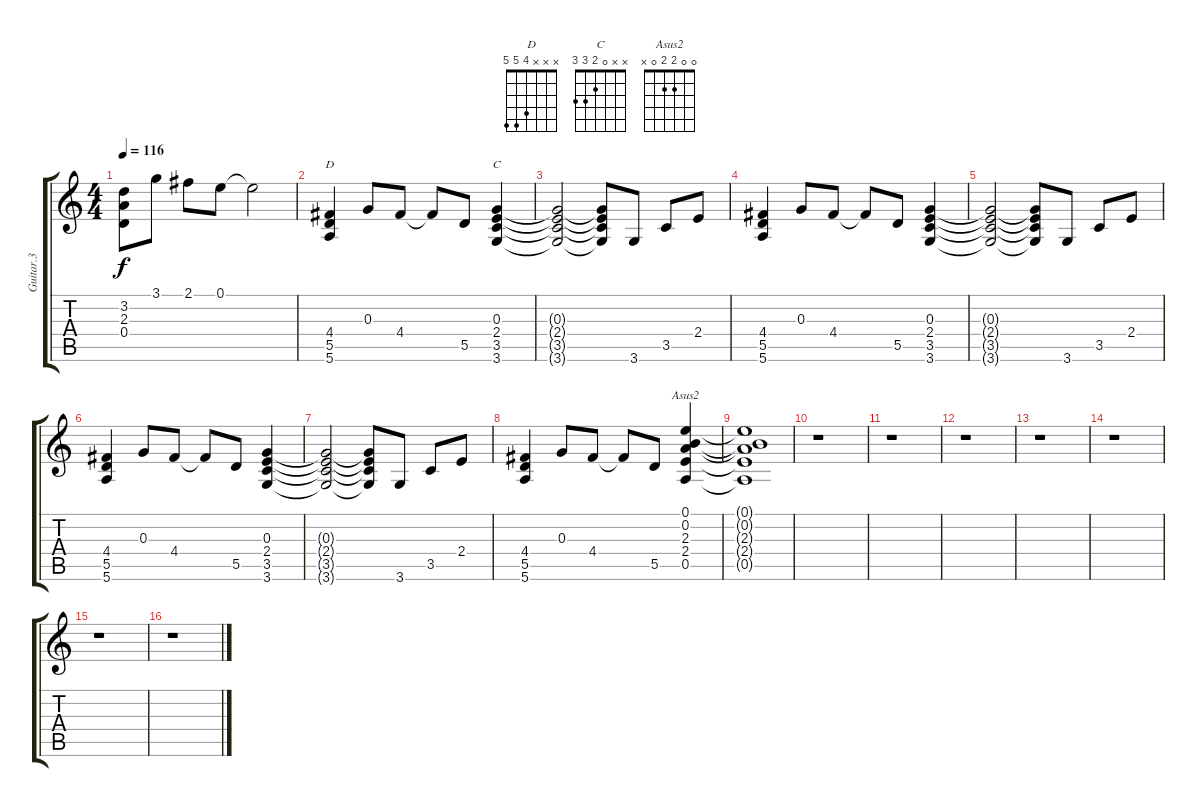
\track ("Guitar.3" "Guitar.3") {instrument acousticguitarsteel}
\staff {score tabs}
\tuning (E4 B3 G3 D3 A2 E2) {hide}
\chord ("D" x x x 4 5 5)
\chord ("C" x x 0 2 3 3)
\chord ("Asus2" 0 0 2 2 0 x)
\ts (4 4)
\tempo 116
\clef g2
\ks c
(3.2 2.3 0.4).8{dy f} 3.1.8 2.1.8 0.1.8 0.1{t}.2 |
(4.4 5.5 5.6).4{ch "D"} 0.3.8 4.4.8 4.4{t}.8 5.5.8 (0.3 2.4 3.5 3.6).4{ch "C"} |
(0.3{t} 2.4{t} 3.5{t} 3.6{t}).2 (0.3{t} 2.4{t} 3.5{t} 3.6{t}).8 3.6.8 3.5.8 2.4.8 |
(4.4 5.5 5.6).4 0.3.8 4.4.8 4.4{t}.8 5.5.8 (0.3 2.4 3.5 3.6).4 |
(0.3{t} 2.4{t} 3.5{t} 3.6{t}).2 (0.3{t} 2.4{t} 3.5{t} 3.6{t}).8 3.6.8 3.5.8 2.4.8 |
(4.4 5.5 5.6).4 0.3.8 4.4.8 4.4{t}.8 5.5.8 (0.3 2.4 3.5 3.6).4 |
(0.3{t} 2.4{t} 3.5{t} 3.6{t}).2 (0.3{t} 2.4{t} 3.5{t} 3.6{t}).8 3.6.8 3.5.8 2.4.8 |
(4.4 5.5 5.6).4 0.3.8 4.4.8 4.4{t}.8 5.5.8 (0.1 0.2 2.3 2.4 0.5).4{ch "Asus2"} |
(0.1{t} 0.2{t} 2.3{t} 2.4{t} 0.5{t}).1 |
r.1 |
r.1 |
r.1 |
r.1 |
r.1 |
r.1 |
r.1
